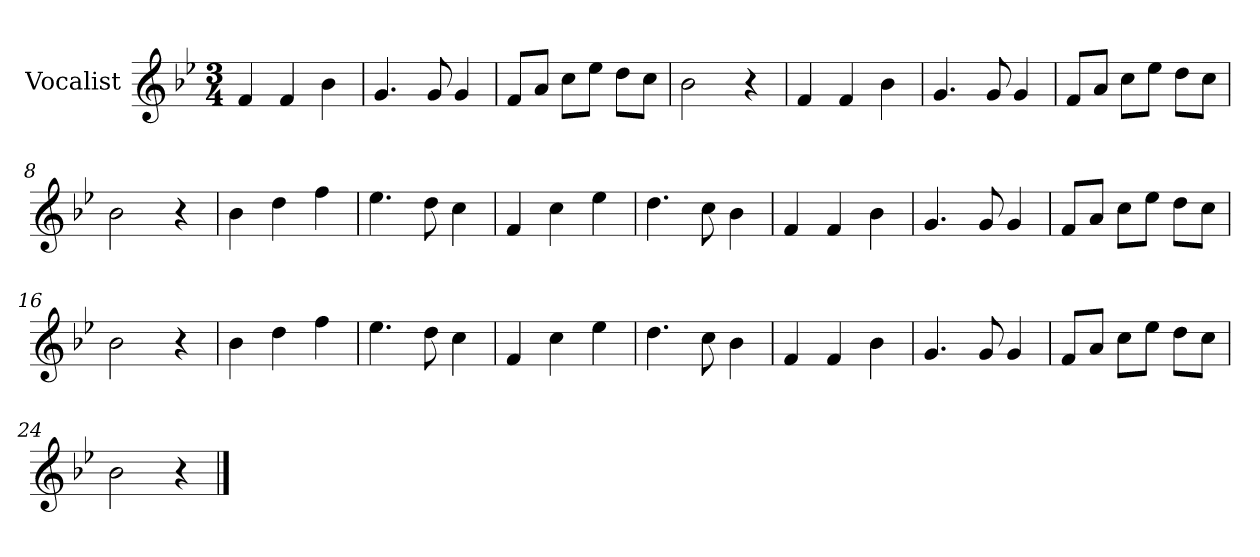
**kern
*part1
*staff1
*I"Vocalist
*k[b-e-]
*B-:
*M3/4
=1
4f
4f
4b-
=2
4.g
8g
4g
=3
8fL
8aJ
8ccL
8ee-J
8ddL
8ccJ
=4
2b-
4r
=5
4f
4f
4b-
=6
4.g
8g
4g
=7
8fL
8aJ
8ccL
8ee-J
8ddL
8ccJ
=8
2b-
4r
=9
4b-
4dd
4ff
=10
4.ee-
8dd
4cc
=11
4f
4cc
4ee-
=12
4.dd
8cc
4b-
=13
4f
4f
4b-
=14
4.g
8g
4g
=15
8fL
8aJ
8ccL
8ee-J
8ddL
8ccJ
=16
2b-
4r
=17
4b-
4dd
4ff
=18
4.ee-
8dd
4cc
=19
4f
4cc
4ee-
=20
4.dd
8cc
4b-
=21
4f
4f
4b-
=22
4.g
8g
4g
=23
8fL
8aJ
8ccL
8ee-J
8ddL
8ccJ
=24
2b-
4r
==
*-
